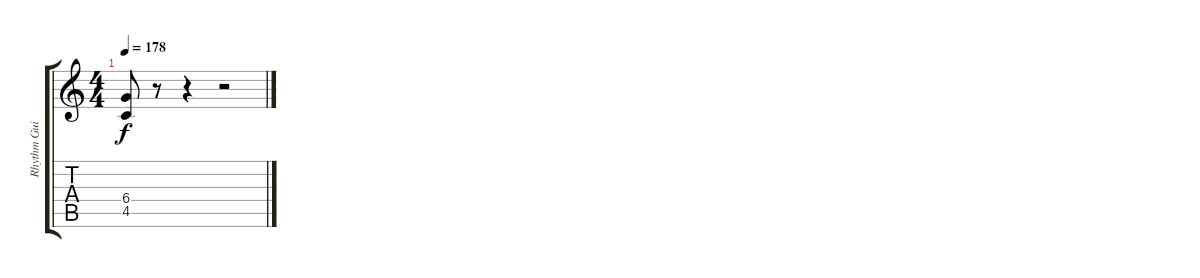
\track ("Rhythm Guitar 2 " "Rhythm Gui") {instrument distortionguitar}
\staff {score tabs}
\tuning (Eb4 Bb3 Gb3 Db3 Ab2 Eb2) {hide}
\ts (4 4)
\tempo 178
\clef g2
\ks c
(6.4{t} 4.5{t}).8{dy f} r.8 r.4 r.2
